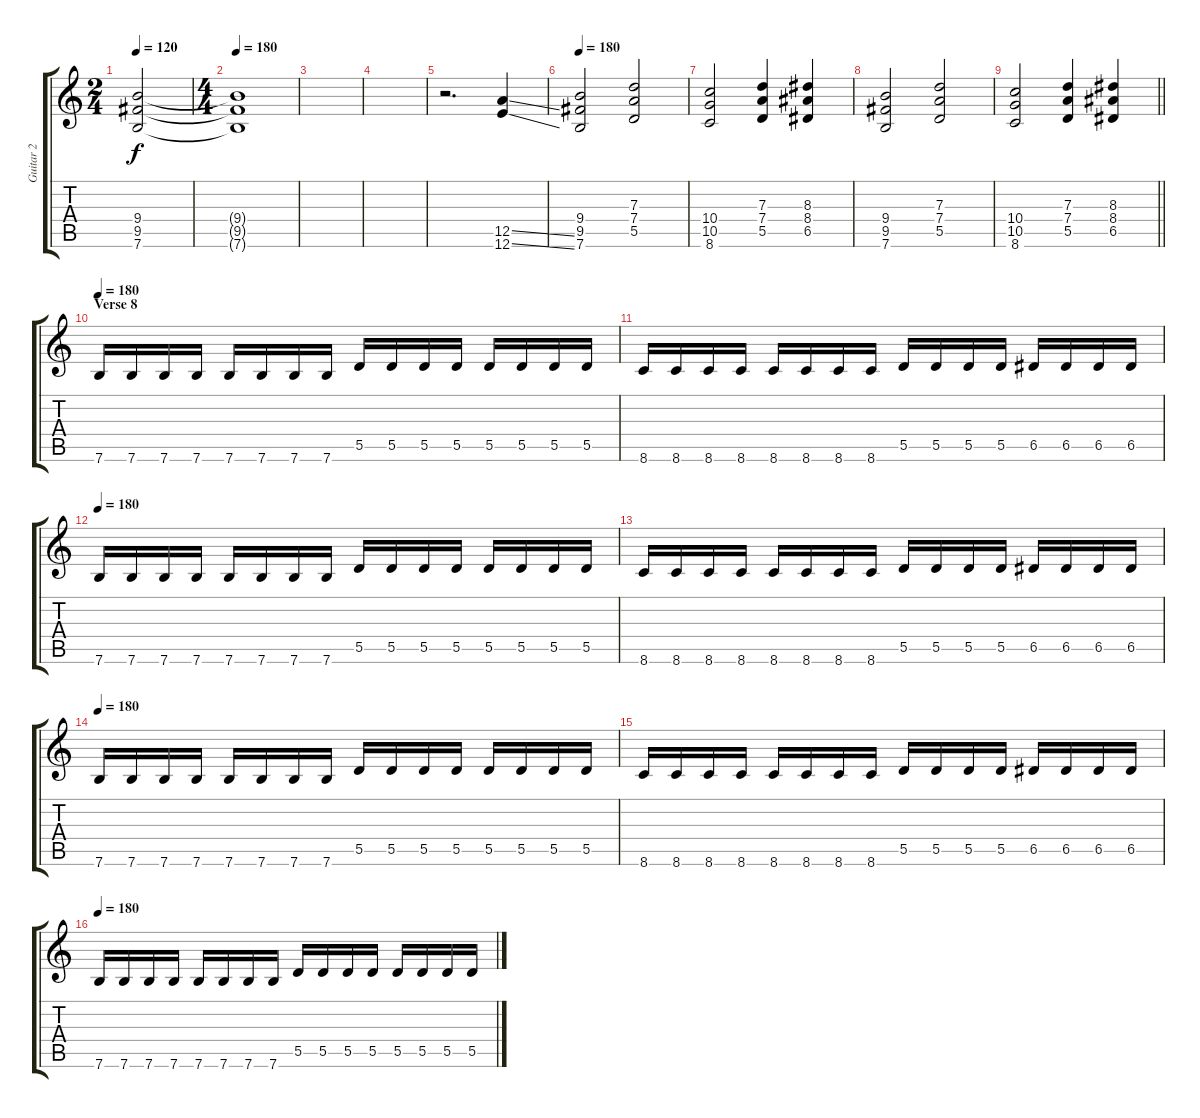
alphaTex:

\track ("Guitar 2" "Guitar 2") {instrument distortionguitar}
\staff {score tabs}
\tuning (E4 B3 G3 D3 A2 E2) {hide}
\ts (2 4)
\tempo 120
\clef g2
\ks c
(9.4{t} 9.5{t} 7.6{t}).2{dy f} |
\ts (4 4)
\tempo 180
(9.4{t} 9.5{t} 7.6{t}).1 |
|
|
r.2{d} (12.5{ss} 12.6{ss}).4 |
\tempo 180
(9.4 9.5 7.6).2 (7.3 7.4 5.5).2 |
(10.4 10.5 8.6).2 (7.3 7.4 5.5).4 (8.3 8.4 6.5).4 |
(9.4 9.5 7.6).2 (7.3 7.4 5.5).2 |
\barLineRight lightlight
(10.4 10.5 8.6).2 (7.3 7.4 5.5).4 (8.3 8.4 6.5).4 |
\section ("" "Verse 8")
\tempo 180
7.6.16 7.6.16 7.6.16 7.6.16 7.6.16 7.6.16 7.6.16 7.6.16 5.5.16 5.5.16 5.5.16 5.5.16 5.5.16 5.5.16 5.5.16 5.5.16 |
8.6.16 8.6.16 8.6.16 8.6.16 8.6.16 8.6.16 8.6.16 8.6.16 5.5.16 5.5.16 5.5.16 5.5.16 6.5.16 6.5.16 6.5.16 6.5.16 |
\tempo 180
7.6.16 7.6.16 7.6.16 7.6.16 7.6.16 7.6.16 7.6.16 7.6.16 5.5.16 5.5.16 5.5.16 5.5.16 5.5.16 5.5.16 5.5.16 5.5.16 |
8.6.16 8.6.16 8.6.16 8.6.16 8.6.16 8.6.16 8.6.16 8.6.16 5.5.16 5.5.16 5.5.16 5.5.16 6.5.16 6.5.16 6.5.16 6.5.16 |
\tempo 180
7.6.16 7.6.16 7.6.16 7.6.16 7.6.16 7.6.16 7.6.16 7.6.16 5.5.16 5.5.16 5.5.16 5.5.16 5.5.16 5.5.16 5.5.16 5.5.16 |
8.6.16 8.6.16 8.6.16 8.6.16 8.6.16 8.6.16 8.6.16 8.6.16 5.5.16 5.5.16 5.5.16 5.5.16 6.5.16 6.5.16 6.5.16 6.5.16 |
\tempo 180
7.6.16 7.6.16 7.6.16 7.6.16 7.6.16 7.6.16 7.6.16 7.6.16 5.5.16 5.5.16 5.5.16 5.5.16 5.5.16 5.5.16 5.5.16 5.5.16
